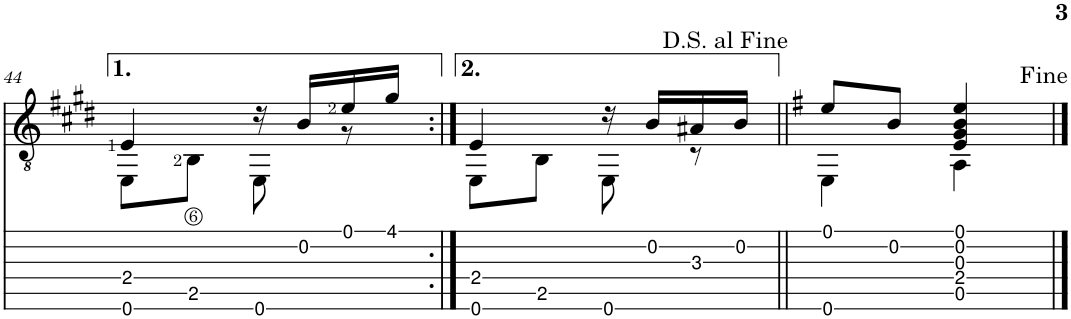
**kern	**kern
*part1	*part1
*staff2	*staff1
*I"Classical Guitar	*
*I'Guit.	*
!!LO:PB:g=z
*	*clefGv2
*k[f#c#g#d#]	*k[f#c#g#d#]
*E:	*E:
*M2/4	*M2/4
=44	=44
*^	*^
4E	8EEL	4E/	8EE\L
.	8BBJ	.	8BB\J
16r	8EE	16r	8EE\
16BLL	.	16B/LL	.
16e	8r	16e/	8r
16g#JJ	.	16g#/JJ	.
=45:|!	=45:|!	=45:|!	=45:|!
4E	8EEL	4E/	8EE\L
.	8BBJ	.	8BB\J
16r	8EE	16r	8EE\
16BLL	.	16B/LL	.
16A#X	8r	16A#X/	8r
16BJJ	.	16B/JJ	.
=46||	=46||	=46||	=46||
*k[f#]	*	*k[f#]	*
8eL	4EE	8e/L	4EE\
8BJ	.	8B/J	.
4E 4G 4B 4e	4AA	4E/ 4G/ 4B/ 4e/	4AA\
*v	*v	*	*
*	*v	*v
==	==
*-	*-
